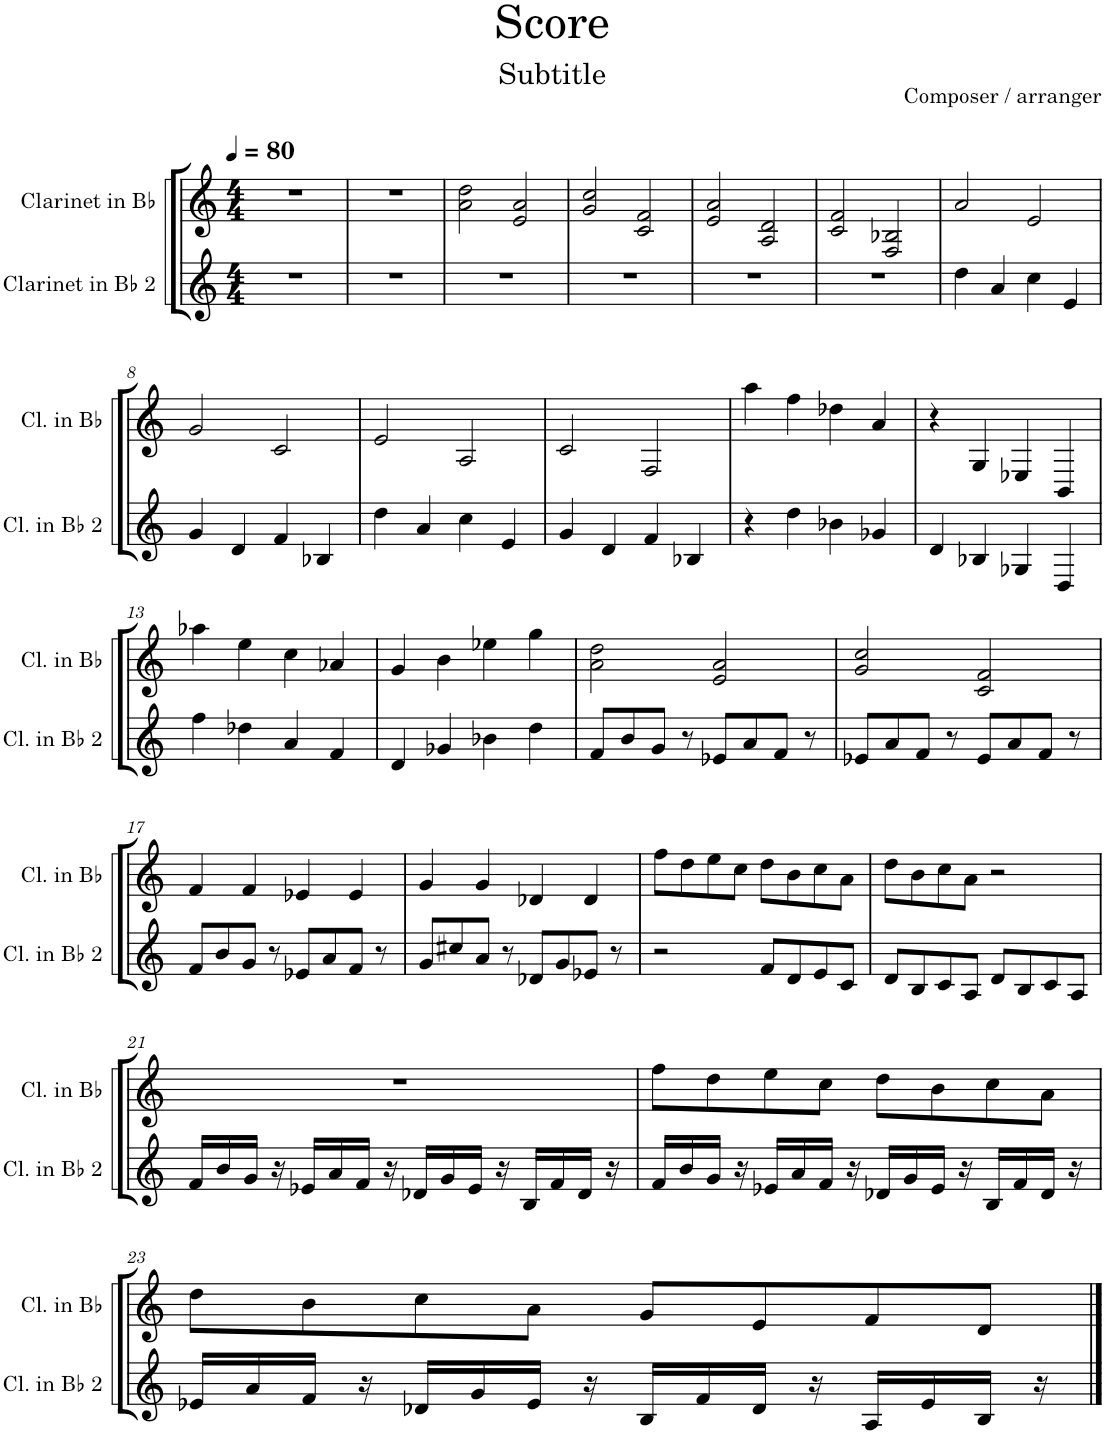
**kern	**kern
*part2	*part1
*staff2	*staff1
*I"Clarinet in Bb 2	*I"Clarinet in Bb
*I'Cl. in Bb 2	*I'Cl. in Bb
*clefG2	*clefG2
*Trd1c2	*Trd1c2
*k[]	*k[]
*M4/4	*M4/4
*MM80	*MM80
=1	=1
1r	1r
=2	=2
1r	1r
=3	=3
1r	2a\ 2dd\
.	2e/ 2a/
=4	=4
1r	2g/ 2cc/
.	2c/ 2f/
=5	=5
1r	2e/ 2a/
.	2A/ 2d/
=6	=6
1r	2c/ 2f/
.	2F/ 2B-X/
=7	=7
4dd\	2a/
4a/	.
4cc\	2e/
4e/	.
!!LO:LB:g=z
=8	=8
4g/	2g/
4d/	.
4f/	2c/
4B-X/	.
=9	=9
4dd\	2e/
4a/	.
4cc\	2A/
4e/	.
=10	=10
4g/	2c/
4d/	.
4f/	2F/
4B-X/	.
=11	=11
4r	4aa\
4dd\	4ff\
4b-X\	4dd-X\
4g-X/	4a/
=12	=12
4d/	4r
4B-X/	4G/
4G-X/	4E-X/
4D/	4BB/
!!LO:LB:g=z
=13	=13
4ff\	4aa-X\
4dd-X\	4ee\
4a/	4cc\
4f/	4a-X/
=14	=14
4d/	4g/
4g-X/	4b\
4b-X\	4ee-X\
4dd\	4gg\
=15	=15
8f/L	2a\ 2dd\
8b/	.
8g/J	.
8r	.
8e-X/L	2e/ 2a/
8a/	.
8f/J	.
8r	.
=16	=16
8e-X/L	2g/ 2cc/
8a/	.
8f/J	.
8r	.
8e-/L	2c/ 2f/
8a/	.
8f/J	.
8r	.
!!LO:LB:g=z
=17	=17
8f/L	4f/
8b/	.
8g/J	4f/
8r	.
8e-X/L	4e-X/
8a/	.
8f/J	4e-/
8r	.
=18	=18
8g/L	4g/
8cc#X/	.
8a/J	4g/
8r	.
8d-X/L	4d-X/
8g/	.
8e-X/J	4d-/
8r	.
=19	=19
2r	8ff\L
.	8dd\
.	8ee\
.	8cc\J
8f/L	8dd\L
8d/	8b\
8e/	8cc\
8c/J	8a\J
=20	=20
8d/L	8dd\L
8B/	8b\
8c/	8cc\
8A/J	8a\J
8d/L	2r
8B/	.
8c/	.
8A/J	.
!!LO:LB:g=z
=21	=21
16f/LL	1r
16b/	.
16g/JJ	.
16r	.
16e-X/LL	.
16a/	.
16f/JJ	.
16r	.
16d-X/LL	.
16g/	.
16e-/JJ	.
16r	.
16B/LL	.
16f/	.
16d-/JJ	.
16r	.
=22	=22
16f/LL	8ff\L
16b/	.
16g/JJ	8dd\
16r	.
16e-X/LL	8ee\
16a/	.
16f/JJ	8cc\J
16r	.
16d-X/LL	8dd\L
16g/	.
16e-/JJ	8b\
16r	.
16B/LL	8cc\
16f/	.
16d-/JJ	8a\J
16r	.
!!LO:LB:g=z
=23	=23
16e-X/LL	8dd\L
16a/	.
16f/JJ	8b\
16r	.
16d-X/LL	8cc\
16g/	.
16e-/JJ	8a\J
16r	.
16B/LL	8g/L
16f/	.
16d-/JJ	8e/
16r	.
16A/LL	8f/
16e-/	.
16B/JJ	8d/J
16r	.
==	==
*-	*-
